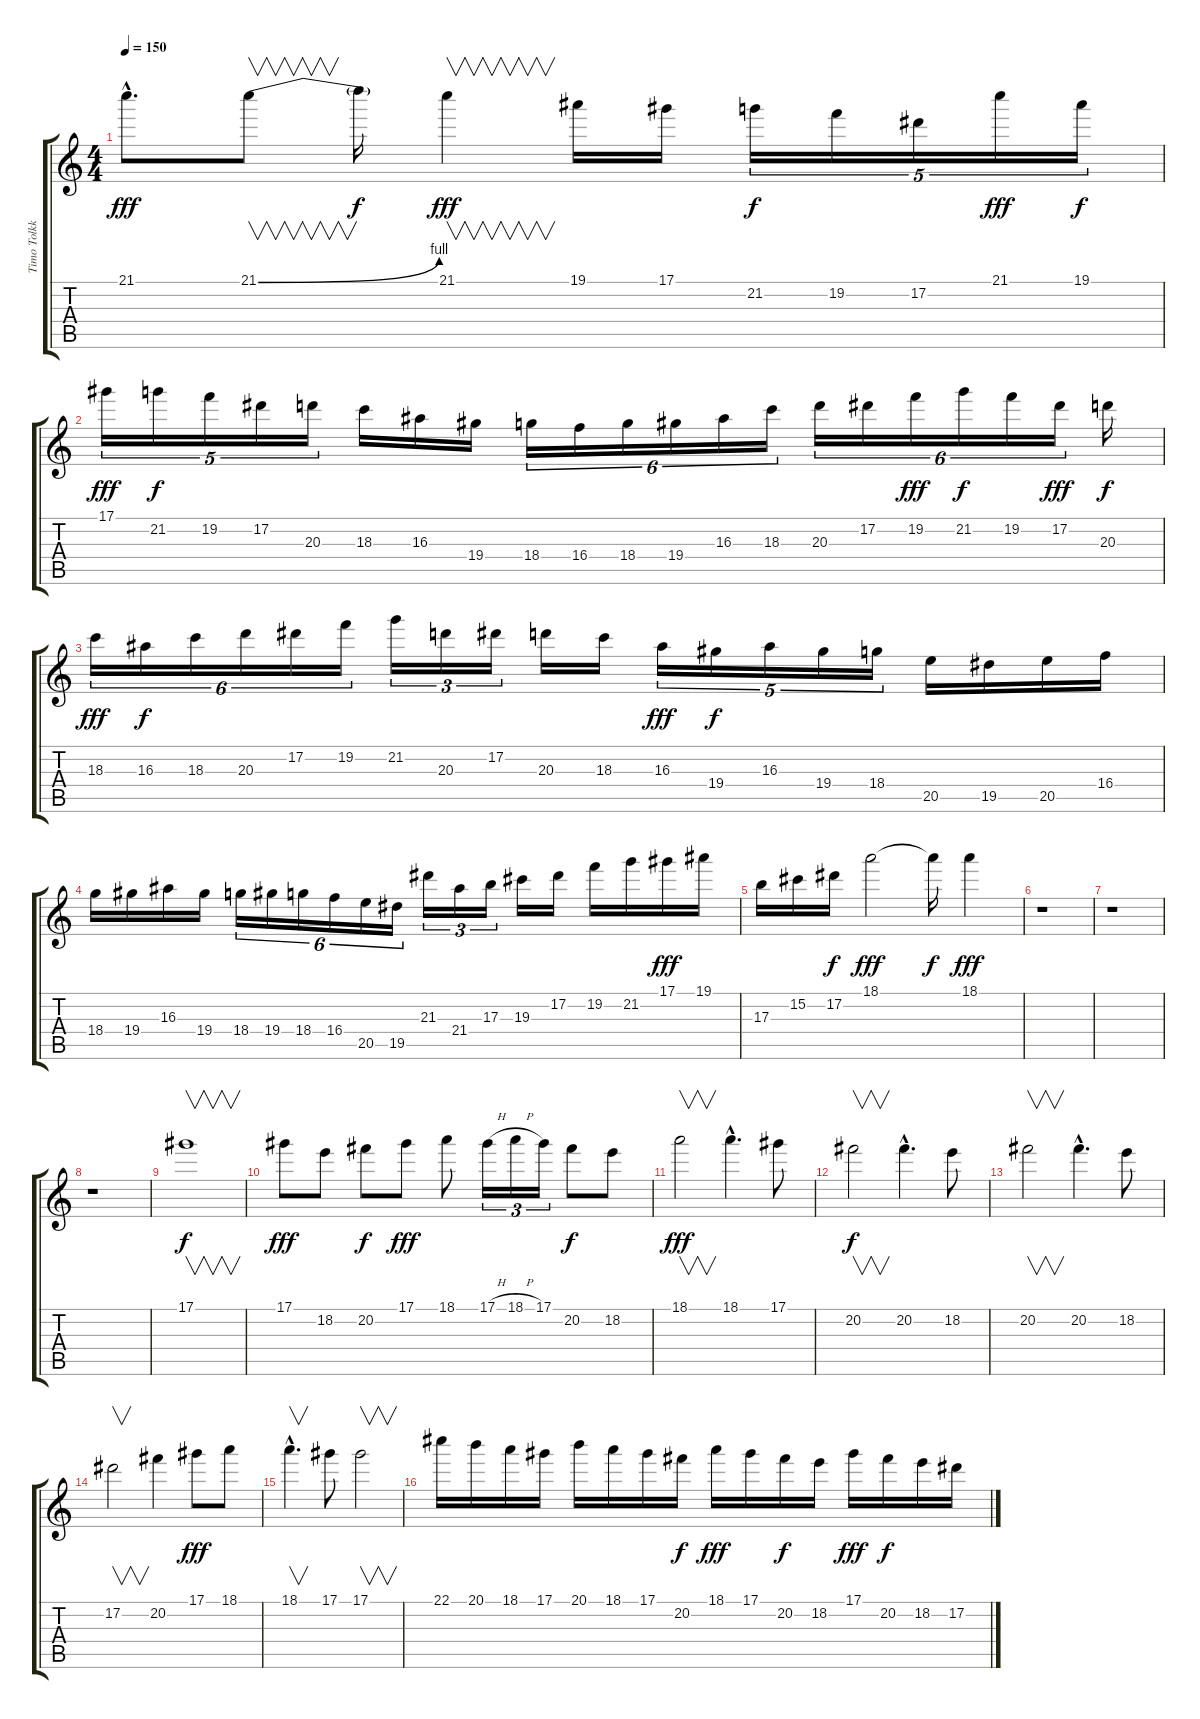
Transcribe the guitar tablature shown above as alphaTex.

\track ("Timo Tolkki" "Timo Tolkk") {instrument distortionguitar}
\staff {score tabs}
\tuning (Eb4 Bb3 Gb3 Db3 Ab2 Eb2) {hide}
\ts (4 4)
\tempo 150
\clef g2
\ks c
21.1{hac}.8{d dy fff} 21.1{be (bend 0 0 60 4)}.8{v} 21.1{t}.16{dy f} 21.1.4{v dy fff} 19.1.16 17.1.16 21.2.16{tu (5 4) dy f} 19.2.16{tu (5 4)} 17.2.16{tu (5 4)} 21.1.16{tu (5 4) dy fff} 19.1.16{tu (5 4) dy f} |
17.1.16{tu (5 4) dy fff} 21.2.16{tu (5 4) dy f} 19.2.16{tu (5 4)} 17.2.16{tu (5 4)} 20.3.16{tu (5 4)} 18.3.16 16.3.16 19.4.16 18.4.16{tu (6 4)} 16.4.16{tu (6 4)} 18.4.16{tu (6 4)} 19.4.16{tu (6 4)} 16.3.16{tu (6 4)} 18.3.16{tu (6 4)} 20.3.16{tu (6 4)} 17.2.16{tu (6 4)} 19.2.16{tu (6 4) dy fff} 21.2.16{tu (6 4) dy f} 19.2.16{tu (6 4)} 17.2.16{tu (6 4) dy fff} 20.3.16{dy f} |
18.3.16{tu (6 4) dy fff} 16.3.16{tu (6 4) dy f} 18.3.16{tu (6 4)} 20.3.16{tu (6 4)} 17.2.16{tu (6 4)} 19.2.16{tu (6 4)} 21.2.16{tu (3 2)} 20.3.16{tu (3 2)} 17.2.16{tu (3 2)} 20.3.16 18.3.16 16.3.16{tu (5 4) dy fff} 19.4.16{tu (5 4) dy f} 16.3.16{tu (5 4)} 19.4.16{tu (5 4)} 18.4.16{tu (5 4)} 20.5.16 19.5.16 20.5.16 16.4.16 |
18.4.16 19.4.16 16.3.16 19.4.16 18.4.16{tu (6 4)} 19.4.16{tu (6 4)} 18.4.16{tu (6 4)} 16.4.16{tu (6 4)} 20.5.16{tu (6 4)} 19.5.16{tu (6 4)} 21.3.16{tu (3 2)} 21.4.16{tu (3 2)} 17.3.16{tu (3 2)} 19.3.16 17.2.16 19.2.16 21.2.16 17.1.16{dy fff} 19.1.16 |
17.3.16 15.2.16 17.2.16{dy f} 18.1.2{dy fff} 18.1{t}.16{dy f} 18.1.4{dy fff} |
r.1 |
r.1 |
r.1 |
17.1.1{v dy f} |
17.1.8{dy fff} 18.2.8 20.2.8{dy f} 17.1.8{dy fff} 18.1.8 17.1{h}.16{tu (3 2)} 18.1{h}.16{tu (3 2)} 17.1.16{tu (3 2)} 20.2.8{dy f} 18.2.8 |
18.1.2{v dy fff} 18.1{hac}.4{d} 17.1.8 |
20.2.2{v dy f} 20.2{hac}.4{d} 18.2.8 |
20.2.2{v} 20.2{hac}.4{d} 18.2.8 |
17.2.2{v} 20.2.4 17.1.8{dy fff} 18.1.8 |
18.1{hac}.4{v d} 17.1.8 17.1.2{v} |
22.1.16 20.1.16 18.1.16 17.1.16 20.1.16 18.1.16 17.1.16 20.2.16{dy f} 18.1.16{dy fff} 17.1.16 20.2.16{dy f} 18.2.16 17.1.16{dy fff} 20.2.16{dy f} 18.2.16 17.2.16
